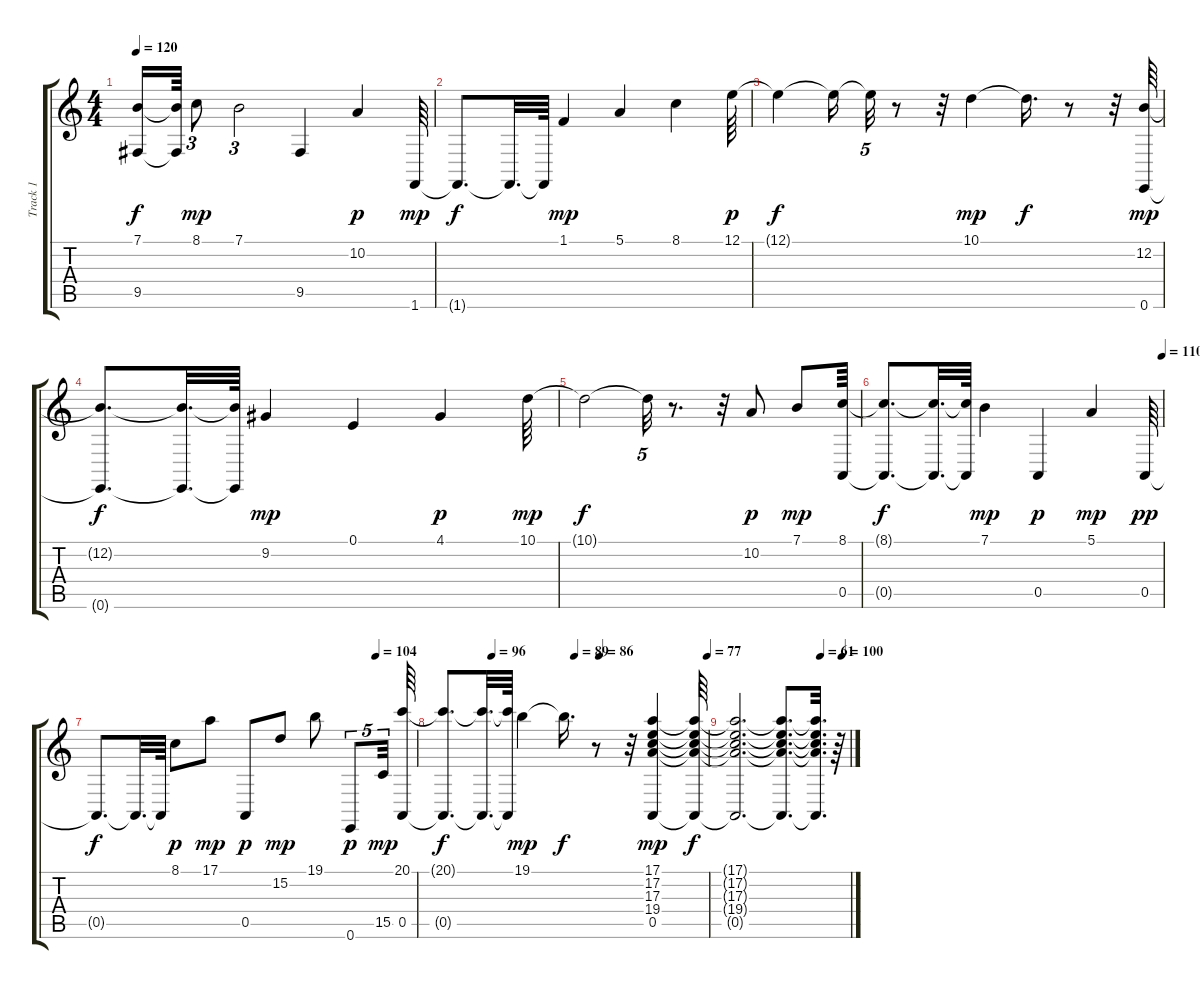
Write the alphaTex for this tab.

\track ("Track 1" "Track 1") {instrument acousticgrandpiano}
\staff {score tabs}
\tuning (E4 B3 G3 D3 A2 E2) {hide}
\ts (4 4)
\tempo 120
\clef g2
\ks c
(7.1{t} 9.5{t}).16{dy f} (7.1{t} 9.5{t}).64 8.1.8{tu (3 2) dy mp} 7.1.2{tu (3 2)} 9.5.4 10.2.4{dy p} 1.6.64{dy mp} |
1.6{t}.8{d dy f} 1.6{t}.32{d} 1.6{t}.64 1.1.4{dy mp} 5.1.4 8.1.4 12.1.64{dy p} |
12.1{t}.4{dy f} 12.1{t}.16 12.1{t}.32{tu (5 4)} r.8 r.32 10.1.4{dy mp} 10.1{t}.16{d dy f} r.8 r.32 (12.2 0.6).64{dy mp} |
(12.2{t} 0.6{t}).8{d dy f} (12.2{t} 0.6{t}).32{d} (12.2{t} 0.6{t}).64 9.2.4{dy mp} 0.1.4 4.1.4{dy p} 10.1.64{dy mp} |
10.1{t}.2{dy f} 10.1{t}.32{tu (5 4)} r.8{d} r.32 10.2.8{dy p} 7.1.8{dy mp} (8.1 0.5).64 |
\tempo (110 1)
(8.1{t} 0.5{t}).8{d dy f} (8.1{t} 0.5{t}).32{d} (8.1{t} 0.5{t}).64 7.1.4{dy mp} 0.5.4{dy p} 5.1.4{dy mp} 0.5.64{dy pp} |
\tempo (104 0.875)
0.5{t}.8{d dy f} 0.5{t}.32{d} 0.5{t}.64 8.1.8{dy p} 17.1.8{dy mp} 0.5.8{dy p} 15.2.8{dy mp} 19.1.8 0.6.8{tu (5 4) dy p} 15.5.32{tu (5 4) dy mp} (20.1 0.5).64 |
\tempo (96 0.1875)
\tempo (89 0.5)
\tempo (86 0.59375)
\tempo (77 1)
(20.1{t} 0.5{t}).8{d dy f} (20.1{t} 0.5{t}).32{d} (20.1{t} 0.5{t}).64 19.1.4{dy mp} 19.1{t}.16{d dy f} r.8 r.32 (17.1 17.2 17.3 19.4 0.5).4{dy mp} (17.1{t} 17.2{t} 17.3{t} 19.4{t} 0.5{t}).64{dy f} |
\tempo (61 0.75)
\tempo (100 0.9375)
(17.1{t} 17.2{t} 17.3{t} 19.4{t} 0.5{t}).2{d} (17.1{t} 17.2{t} 17.3{t} 19.4{t} 0.5{t}).8{d} (17.1{t} 17.2{t} 17.3{t} 19.4{t} 0.5{t}).32{d} r.64
